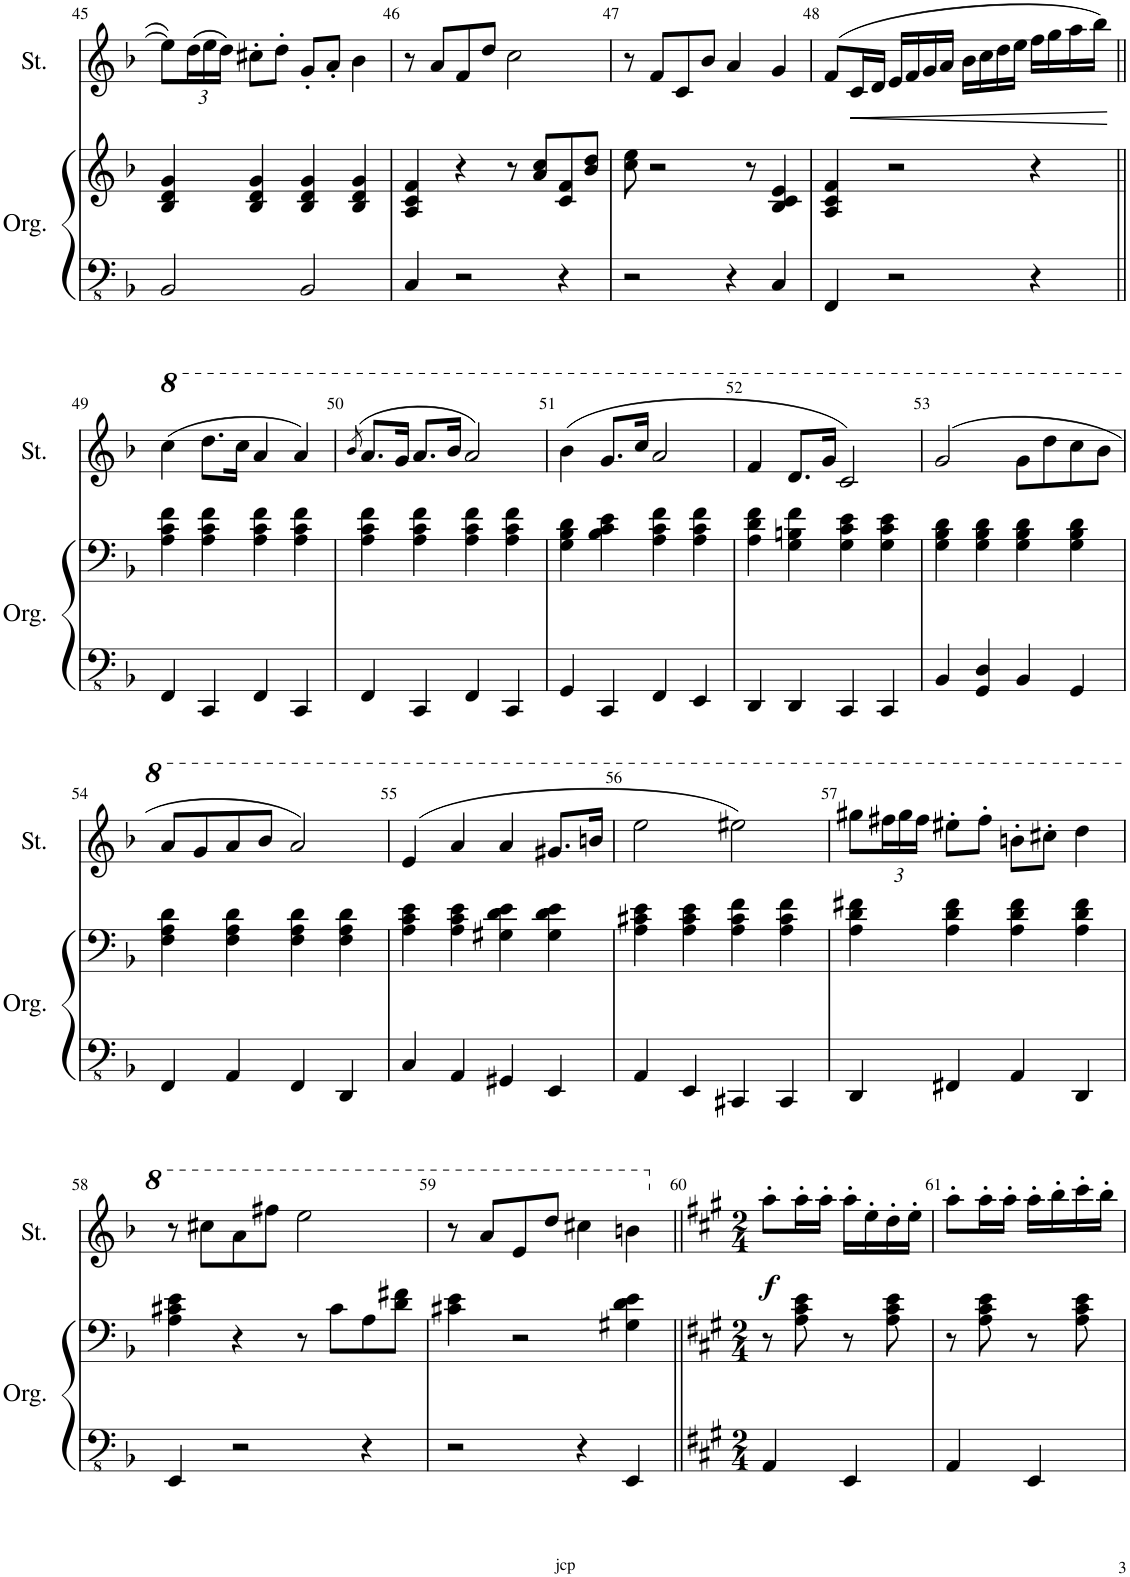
**kern	**kern	**kern	**dynam
*part2	*part2	*part1	*part1
*staff3	*staff2	*staff1	*staff1
*I"Orgue	*	*I"Cordes	*
*I'Org.	*	*	*
!!LO:PB:g=z
*clefFv4	*clefG2	*clefG2	*
*k[b-]	*k[b-]	*k[b-]	*
*M4/4	*M4/4	*M4/4	*
=45	=45	=45	=45
2BBB-/	4B-/ 4d/ 4g/	8ee\L]	.
*	*	*Xbrackettup	*
.	.	(24dd\L	.
.	.	24ee\	.
.	.	24dd\JJ)	.
.	4B-/ 4d/ 4g/	8cc#X'\L	.
.	.	8dd'\J	.
2BBB-/	4B-/ 4d/ 4g/	8g'/L	.
.	.	8a'/J	.
.	4B-/ 4d/ 4g/	4b-\	.
=46	=46	=46	=46
4CC/	4A/ 4c/ 4f/	8r	.
.	.	8a/L	.
2r	4r	8f/	.
.	.	8dd/J	.
.	8r	2cc\	.
.	8a/ 8cc/L	.	.
4r	8c/ 8f/	.	.
.	8b-/ 8dd/J	.	.
=47	=47	=47	=47
2r	8cc\ 8ee\	8r	.
.	2r	8f/L	.
.	.	8c/	.
.	.	8b-/J	.
4r	.	4a/	.
.	8r	.	.
4CC/	4B-/ 4c/ 4e/	4g/	.
=48	=48	=48	=48
4FFF/	4A/ 4c/ 4f/	(8f/L	.
!	!	!	!LO:HP:b
.	.	16c/L	<
.	.	16d/JJ	.
2r	2r	16e/LL	.
.	.	16f/	.
.	.	16g/	.
.	.	16a/JJ	.
.	.	16b-\LL	.
.	.	16cc\	.
.	.	16dd\	.
.	.	16ee\JJ	.
4r	4r	16ff\LL	.
.	.	16gg\	.
.	.	16aa\	.
.	.	16bb-\JJ)	.
.	.	.	[
!!LO:LB:g=z
=49||	=49||	=49||	=49||
*	*	*8va	*
4FFF/	4A\ 4c\ 4f\	(4ccc\	.
4CCC/	4A\ 4c\ 4f\	8.ddd\L	.
.	.	16ccc\Jk	.
4FFF/	4A\ 4c\ 4f\	4aa/	.
4CCC/	4A\ 4c\ 4f\	4aa/)	.
=50	=50	=50	=50
.	.	(>8qbb-/	.
4FFF/	4A\ 4c\ 4f\	8.aa/L	.
.	.	16gg/Jk	.
4CCC/	4A\ 4c\ 4f\	8.aa/L	.
.	.	16bb-/Jk	.
4FFF/	4A\ 4c\ 4f\	2aa/)	.
4CCC/	4A\ 4c\ 4f\	.	.
=51	=51	=51	=51
4GGG/	4G\ 4B-\ 4d\	(4bb-\	.
4CCC/	4B-\ 4c\ 4e\	8.gg/L	.
.	.	16ccc/Jk	.
4FFF/	4A\ 4c\ 4f\	2aa/	.
4EEE/	4A\ 4c\ 4f\	.	.
=52	=52	=52	=52
4DDD/	4A\ 4d\ 4f\	4ff/	.
4DDD/	4G\ 4Bn\ 4f\	8.dd/L	.
.	.	16gg/Jk	.
4CCC/	4G\ 4c\ 4e\	2cc/)	.
4CCC/	4G\ 4c\ 4e\	.	.
=53	=53	=53	=53
4BBB-/	4G\ 4B-\ 4d\	(2gg/	.
4GGG/ 4DD/	4G\ 4B-\ 4d\	.	.
4BBB-/	4G\ 4B-\ 4d\	8gg\L	.
.	.	8ddd\	.
4GGG/	4G\ 4B-\ 4d\	8ccc\	.
.	.	8bb-\J	.
!!LO:LB:g=z
=54	=54	=54	=54
4FFF/	4F\ 4A\ 4d\	8aa/L	.
.	.	8gg/	.
4AAA/	4F\ 4A\ 4d\	8aa/	.
.	.	8bb-/J	.
4FFF/	4F\ 4A\ 4d\	2aa/)	.
4DDD/	4F\ 4A\ 4d\	.	.
=55	=55	=55	=55
4CC/	4A\ 4c\ 4e\	(4ee/	.
4AAA/	4A\ 4c\ 4e\	4aa/	.
4GGG#X/	4G#X\ 4d\ 4e\	4aa/	.
4EEE/	4G#\ 4d\ 4e\	8.gg#X/L	.
.	.	16bbn/Jk	.
=56	=56	=56	=56
4AAA/	4A\ 4c#X\ 4e\	2eee\	.
4EEE/	4A\ 4c#\ 4e\	.	.
4CCC#X/	4A\ 4c#\ 4f\	2eee#X\)	.
4CCC#/	4A\ 4c#\ 4f\	.	.
=57	=57	=57	=57
4DDD/	4A\ 4d\ 4f#X\	8ggg#X\L	.
.	.	24fff#X\L	.
.	.	24ggg#\	.
.	.	24fff#\JJ	.
4FFF#X/	4A\ 4d\ 4f#\	8eee#X'\L	.
.	.	8fff#'\J	.
4AAA/	4A\ 4d\ 4f#\	8bbn'\L	.
.	.	8ccc#X'\J	.
4DDD/	4A\ 4d\ 4f#\	4ddd\	.
!!LO:LB:g=z
=58	=58	=58	=58
4EEE/	4A\ 4c#X\ 4e\	8r	.
.	.	8ccc#X\L	.
2r	4r	8aa\	.
.	.	8fff#X\J	.
.	8r	2eee\	.
.	8c#\L	.	.
4r	8A\	.	.
.	8d\ 8f#X\J	.	.
=59	=59	=59	=59
2r	4c#X\ 4e\	8r	.
.	.	8aa/L	.
.	2r	8ee/	.
.	.	8ddd/J	.
4r	.	4ccc#X\	.
4EEE/	4G#X\ 4d\ 4e\	4bbn\	.
=60||	=60||	=60||	=60||
*k[f#c#g#]	*k[f#c#g#]	*k[f#c#g#]	*
*M2/4	*M2/4	*M2/4	*
*	*	*X8va	*
!	!	!	!LO:DY:b
4AAA/	8r	8aa'\L	f
.	8A\ 8c#\ 8e\	16aa'\L	.
.	.	16aa'\JJ	.
4EEE/	8r	16aa'\LL	.
.	.	16ee'\	.
.	8A\ 8c#\ 8e\	16dd'\	.
.	.	16ee'\JJ	.
=61	=61	=61	=61
4AAA/	8r	8aa'\L	.
.	8A\ 8c#\ 8e\	16aa'\L	.
.	.	16aa'\JJ	.
4EEE/	8r	16aa'\LL	.
.	.	16bb'\	.
.	8A\ 8c#\ 8e\	16ccc#'\	.
.	.	16bb'\JJ	.
=	=	=	=
*-	*-	*-	*-
